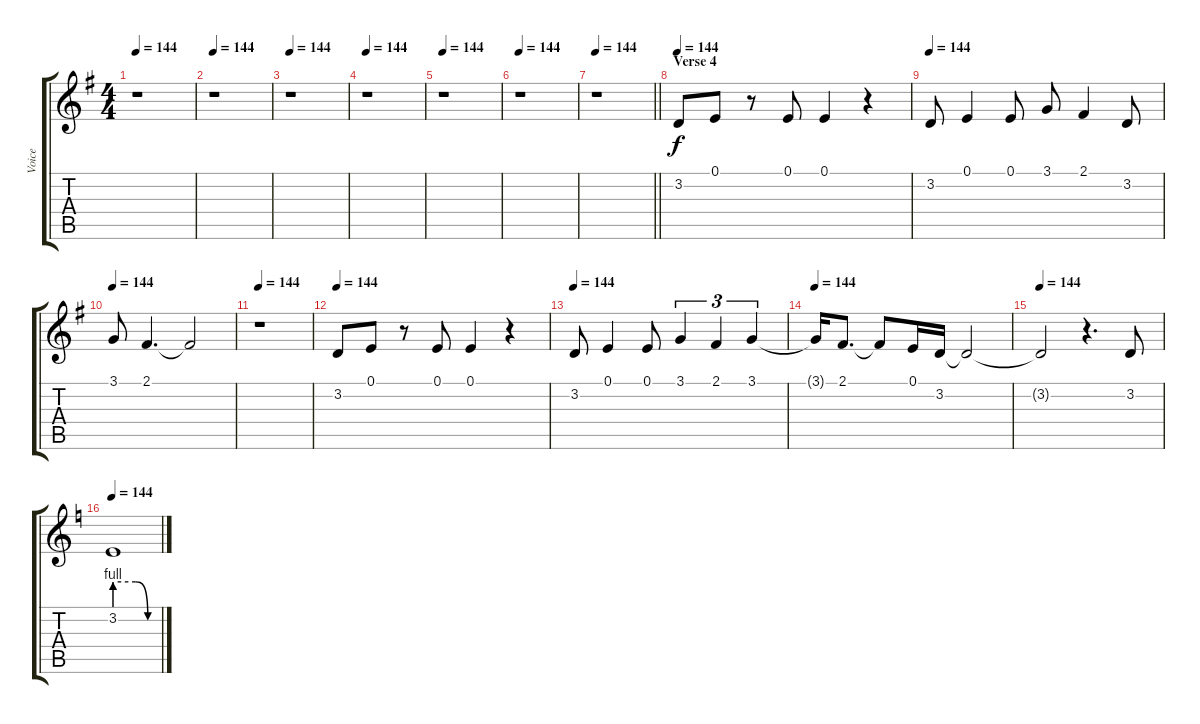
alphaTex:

\track ("Voice" "Voice") {instrument lead6voice}
\staff {score tabs}
\tuning (E4 B3 G3 D3 A2 E2) {hide}
\ts (4 4)
\tempo 144
\clef g2
\ks eminor
r.1{dy f} |
\tempo 144
r.1 |
\tempo 144
r.1 |
\tempo 144
r.1 |
\tempo 144
r.1 |
\tempo 144
r.1 |
\tempo 144
\barLineRight lightlight
r.1 |
\section ("" "Verse 4")
\tempo 144
3.2.8 0.1.8 r.8 0.1.8 0.1.4 r.4 |
\tempo 144
3.2.8 0.1.4 0.1.8 3.1.8 2.1.4 3.2.8 |
\tempo 144
3.1.8 2.1.4{d} 2.1{t}.2 |
\tempo 144
r.1 |
\tempo 144
3.2.8 0.1.8 r.8 0.1.8 0.1.4 r.4 |
\tempo 144
3.2.8 0.1.4 0.1.8 3.1.4{tu (3 2)} 2.1.4{tu (3 2)} 3.1.4{tu (3 2)} |
\tempo 144
3.1{t}.16 2.1.8{d} 2.1{t}.8 0.1.16 3.2.16 3.2{t}.2 |
\tempo 144
3.2{t}.2 r.4{d} 3.2.8 |
\tempo 144
\ks c
3.2{be (custom 0 4 29 4 46 0 60 0)}.1{volume 6}
